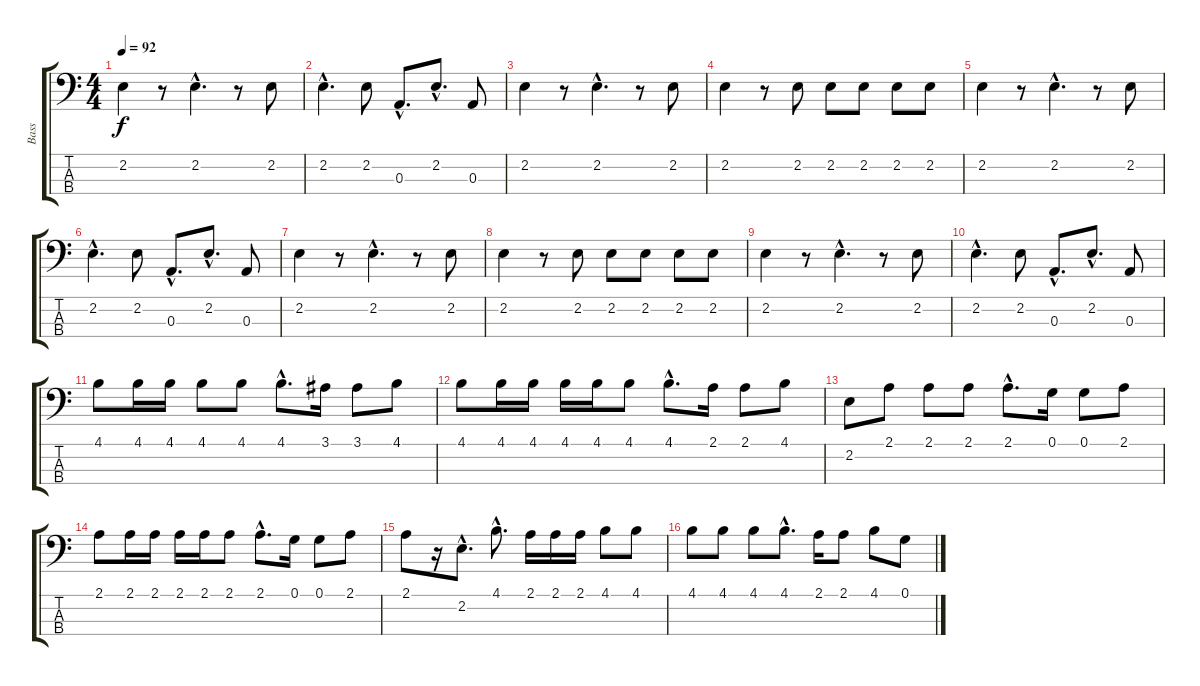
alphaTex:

\track ("Bass" "Bass") {instrument electricbassfinger}
\staff {score tabs}
\tuning (G2 D2 A1 E1) {hide}
\ts (4 4)
\tempo 92
\clef f4
\ks c
2.2.4{dy f} r.8 2.2{hac}.4{d} r.8 2.2.8 |
2.2{hac}.4{d} 2.2.8 0.3{hac}.8{d} 2.2{hac}.8{d} 0.3.8 |
2.2.4 r.8 2.2{hac}.4{d} r.8 2.2.8 |
2.2.4 r.8 2.2.8 2.2.8 2.2.8 2.2.8 2.2.8 |
2.2.4 r.8 2.2{hac}.4{d} r.8 2.2.8 |
2.2{hac}.4{d} 2.2.8 0.3{hac}.8{d} 2.2{hac}.8{d} 0.3.8 |
2.2.4 r.8 2.2{hac}.4{d} r.8 2.2.8 |
2.2.4 r.8 2.2.8 2.2.8 2.2.8 2.2.8 2.2.8 |
2.2.4 r.8 2.2{hac}.4{d} r.8 2.2.8 |
2.2{hac}.4{d} 2.2.8 0.3{hac}.8{d} 2.2{hac}.8{d} 0.3.8 |
4.1.8 4.1.16 4.1.16 4.1.8 4.1.8 4.1{hac}.8{d} 3.1.16 3.1.8 4.1.8 |
4.1.8 4.1.16 4.1.16 4.1.16 4.1.16 4.1.8 4.1{hac}.8{d} 2.1.16 2.1.8 4.1.8 |
2.2.8 2.1.8 2.1.8 2.1.8 2.1{hac}.8{d} 0.1.16 0.1.8 2.1.8 |
2.1.8 2.1.16 2.1.16 2.1.16 2.1.16 2.1.8 2.1{hac}.8{d} 0.1.16 0.1.8 2.1.8 |
2.1.8 r.16 2.2{hac}.8{d} 4.1{hac}.8{d} 2.1.16 2.1.16 2.1.16 4.1.8 4.1.8 |
4.1.8 4.1.8 4.1.8 4.1{hac}.8{d} 2.1.16 2.1.8 4.1.8 0.1.8
